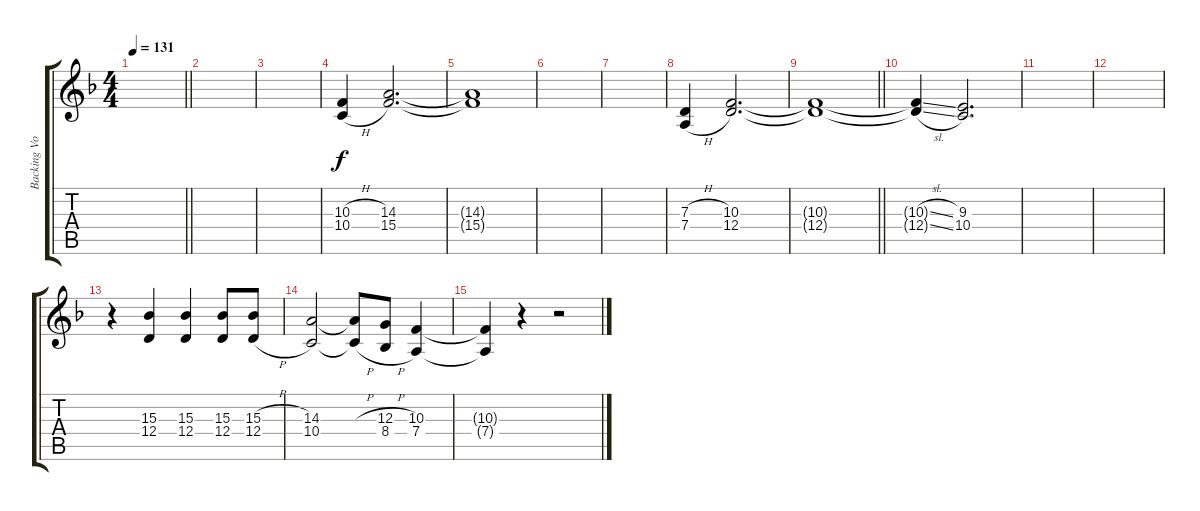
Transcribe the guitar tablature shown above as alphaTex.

\track ("Backing Vocals" "Backing Vo") {instrument violin}
\staff {score tabs}
\tuning (E4 B3 G3 D3 A2 E2) {hide}
\ts (4 4)
\tempo 131
\clef g2
\barLineRight lightlight
\ks f
|
|
|
(10.3{h} 10.4{h}).4 (14.3 15.4).2{d} |
(14.3{t} 15.4{t}).1 |
|
|
(7.3{h} 7.4{h}).4 (10.3 12.4).2{d} |
\barLineRight lightlight
(10.3{t} 12.4{t}).1 |
(10.3{sl t} 12.4{sl t}).4 (9.3 10.4).2{d} |
|
|
r.4 (15.3 12.4).4 (15.3 12.4).4 (15.3 12.4).8 (15.3{h} 12.4{h}).8 |
(14.3 10.4).2 (14.3{h t} 10.4{h t}).8 (12.3{h} 8.4{h}).8 (10.3 7.4).4 |
(10.3{t} 7.4{t}).4 r.4 r.2
